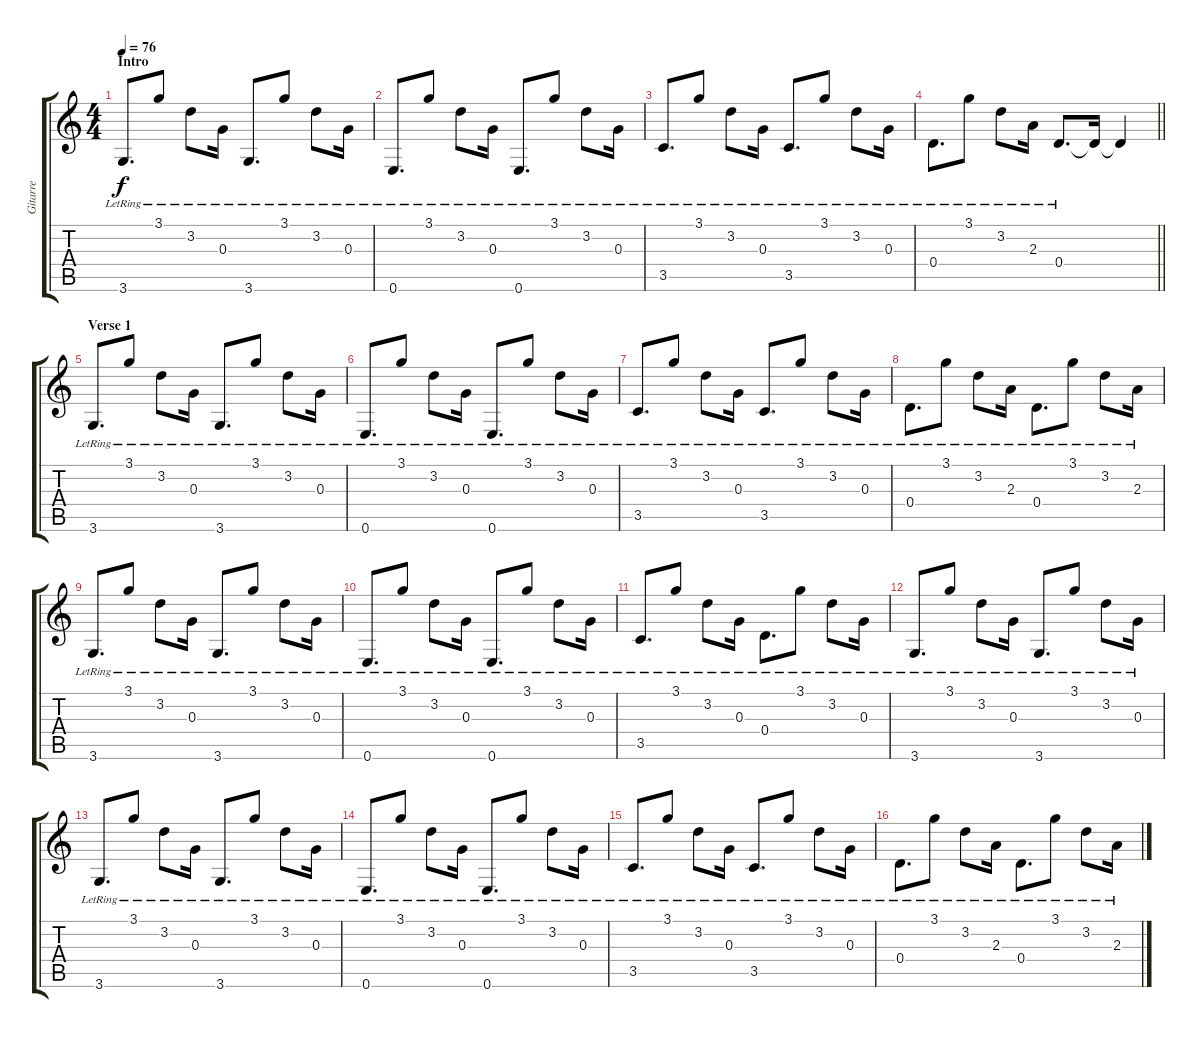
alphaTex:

\track ("Gitarre" "Gitarre") {instrument acousticguitarsteel}
\staff {score tabs}
\tuning (E4 B3 G3 D3 A2 E2) {hide}
\ts (4 4)
\section ("" "Intro")
\tempo 76
\clef g2
\ks c
3.6{lr}.8{d dy f instrument acousticguitarsteel} 3.1{lr}.8 3.2{lr}.8 0.3{lr}.16 3.6{lr}.8{d} 3.1{lr}.8 3.2{lr}.8 0.3{lr}.16 |
0.6{lr}.8{d} 3.1{lr}.8 3.2{lr}.8 0.3{lr}.16 0.6{lr}.8{d} 3.1{lr}.8 3.2{lr}.8 0.3{lr}.16 |
3.5{lr}.8{d} 3.1{lr}.8 3.2{lr}.8 0.3{lr}.16 3.5{lr}.8{d} 3.1{lr}.8 3.2{lr}.8 0.3{lr}.16 |
\barLineRight lightlight
0.4{lr}.8{d} 3.1{lr}.8 3.2{lr}.8 2.3{lr}.16 0.4{lr}.8{d} 0.4{t}.16 0.4{t}.4 |
\section ("" "Verse 1")
3.6{lr}.8{d} 3.1{lr}.8 3.2{lr}.8 0.3{lr}.16 3.6{lr}.8{d} 3.1{lr}.8 3.2{lr}.8 0.3{lr}.16 |
0.6{lr}.8{d} 3.1{lr}.8 3.2{lr}.8 0.3{lr}.16 0.6{lr}.8{d} 3.1{lr}.8 3.2{lr}.8 0.3{lr}.16 |
3.5{lr}.8{d} 3.1{lr}.8 3.2{lr}.8 0.3{lr}.16 3.5{lr}.8{d} 3.1{lr}.8 3.2{lr}.8 0.3{lr}.16 |
0.4{lr}.8{d} 3.1{lr}.8 3.2{lr}.8 2.3{lr}.16 0.4{lr}.8{d} 3.1{lr}.8 3.2{lr}.8 2.3{lr}.16 |
3.6{lr}.8{d} 3.1{lr}.8 3.2{lr}.8 0.3{lr}.16 3.6{lr}.8{d} 3.1{lr}.8 3.2{lr}.8 0.3{lr}.16 |
0.6{lr}.8{d} 3.1{lr}.8 3.2{lr}.8 0.3{lr}.16 0.6{lr}.8{d} 3.1{lr}.8 3.2{lr}.8 0.3{lr}.16 |
3.5{lr}.8{d} 3.1{lr}.8 3.2{lr}.8 0.3{lr}.16 0.4{lr}.8{d} 3.1{lr}.8 3.2{lr}.8 0.3{lr}.16 |
3.6{lr}.8{d} 3.1{lr}.8 3.2{lr}.8 0.3{lr}.16 3.6{lr}.8{d} 3.1{lr}.8 3.2{lr}.8 0.3{lr}.16 |
3.6{lr}.8{d} 3.1{lr}.8 3.2{lr}.8 0.3{lr}.16 3.6{lr}.8{d} 3.1{lr}.8 3.2{lr}.8 0.3{lr}.16 |
0.6{lr}.8{d} 3.1{lr}.8 3.2{lr}.8 0.3{lr}.16 0.6{lr}.8{d} 3.1{lr}.8 3.2{lr}.8 0.3{lr}.16 |
3.5{lr}.8{d} 3.1{lr}.8 3.2{lr}.8 0.3{lr}.16 3.5{lr}.8{d} 3.1{lr}.8 3.2{lr}.8 0.3{lr}.16 |
0.4{lr}.8{d} 3.1{lr}.8 3.2{lr}.8 2.3{lr}.16 0.4{lr}.8{d} 3.1{lr}.8 3.2{lr}.8 2.3{lr}.16
